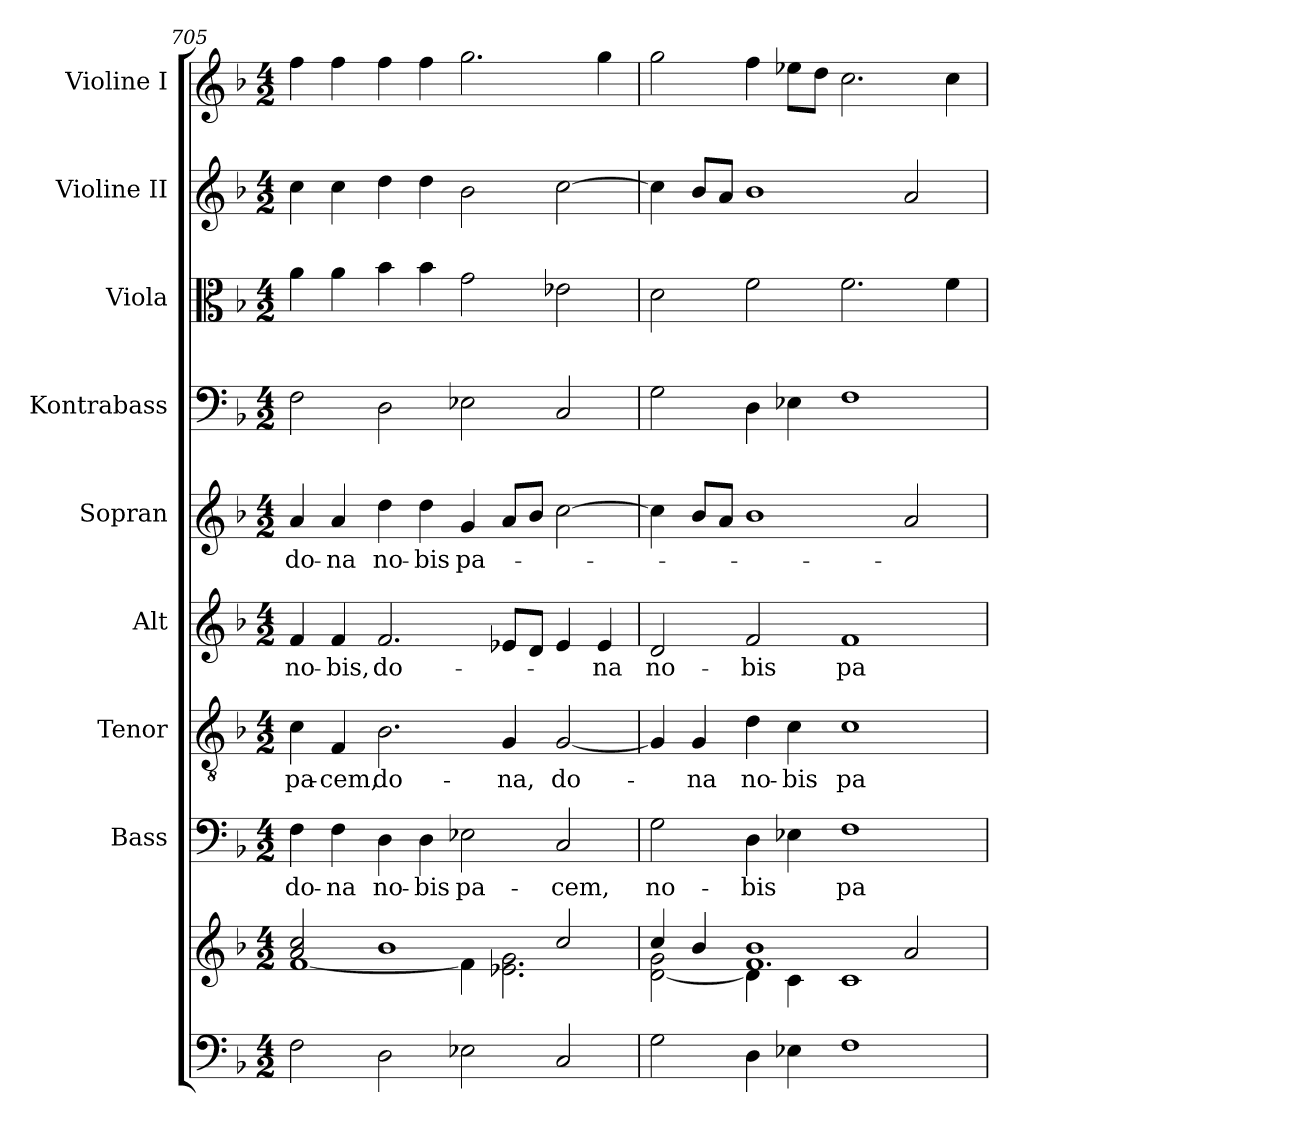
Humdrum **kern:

**kern	**kern	**kern	**text	**kern	**text	**kern	**text	**kern	**text	**kern	**kern	**kern	**kern
*part9	*part9	*part8	*part8	*part7	*part7	*part6	*part6	*part5	*part5	*part4	*part3	*part2	*part1
*staff10	*staff9	*staff8	*staff8	*staff7	*staff7	*staff6	*staff6	*staff5	*staff5	*staff4	*staff3	*staff2	*staff1
*	*	*I"Bass	*	*I"Tenor	*	*I"Alt	*	*I"Sopran	*	*I"Kontrabass	*I"Viola	*I"Violine II	*I"Violine I
*	*	*I'B.	*	*I'T.	*	*I'A.	*	*I'S.	*	*I'Kb.	*I'Vla.	*I'Vl. II	*I'Vl. I
*clefF4	*clefG2	*clefF4	*	*clefGv2	*	*clefG2	*	*clefG2	*	*clefF4	*clefC3	*clefG2	*clefG2
*	*	*	*	*	*	*	*	*	*	*ITrd7c12	*	*	*
*k[b-]	*k[b-]	*k[b-]	*	*k[b-]	*	*k[b-]	*	*k[b-]	*	*k[b-]	*k[b-]	*k[b-]	*k[b-]
*F:	*F:	*F:	*	*F:	*	*F:	*	*F:	*	*F:	*F:	*F:	*F:
*M4/2	*M4/2	*M4/2	*	*M4/2	*	*M4/2	*	*M4/2	*	*M4/2	*M4/2	*M4/2	*M4/2
=705	=705	=705	=705	=705	=705	=705	=705	=705	=705	=705	=705	=705	=705
*	*^	*	*	*	*	*	*	*	*	*	*	*	*
!	!	!	!	!LO:LY:b	!	!LO:LY:b	!	!LO:LY:b	!	!LO:LY:b	!	!	!	!
2F\	2a/ 2cc/	[<1f	4F\	do-	4c\	pa-	4f/	no-	4a/	do-	2FF\	4a\	4cc\	4ff\
!	!	!	!	!LO:LY:b	!	!LO:LY:b	!	!LO:LY:b	!	!LO:LY:b	!	!	!	!
.	.	.	4F\	-na	4F/	-cem,	4f/	-bis,	4a/	-na	.	4a\	4cc\	4ff\
!	!	!	!	!LO:LY:b	!	!LO:LY:b	!	!LO:LY:b	!	!LO:LY:b	!	!	!	!
2D\	1b-	.	4D\	no-	2.B-\	do-	2.f/	do-	4dd\	no-	2DD\	4b-\	4dd\	4ff\
!	!	!	!	!LO:LY:b	!	!	!	!	!	!LO:LY:b	!	!	!	!
.	.	.	4D\	-bis	.	.	.	.	4dd\	-bis	.	4b-\	4dd\	4ff\
!	!	!	!	!LO:LY:b	!	!	!	!	!	!LO:LY:b	!	!	!	!
2E-X\	.	4f\]	2E-X\	pa-	.	.	.	.	4g/	pa-	2EE-X\	2g\	2b-\	2.gg\
!	!	!	!	!	!	!LO:LY:b	!	!	!	!	!	!	!	!
.	.	2.e-X\ 2.g\	.	.	4G/	-na,	8e-X/L	.	8a/L	.	.	.	.	.
.	.	.	.	.	.	.	8d/J	.	8b-/J	.	.	.	.	.
!	!	!	!	!LO:LY:b	!	!LO:LY:b	!	!	!	!	!	!	!	!
2C/	2cc/	.	2C/	-cem,	[2G/	do-	4e-/	.	[2cc\	.	2CC/	2e-X\	[2cc\	.
!	!	!	!	!	!	!	!	!LO:LY:b	!	!	!	!	!	!
.	.	.	.	.	.	.	4e-/	-na	.	.	.	.	.	4gg\
=706	=706	=706	=706	=706	=706	=706	=706	=706	=706	=706	=706	=706	=706	=706
*	*	*^	*	*	*	*	*	*	*	*	*	*	*	*
!	!	!	!	!	!LO:LY:b	!	!	!	!LO:LY:b	!	!	!	!	!	!
2G\	4cc/	[<2d\ 2g\	2ryy	2G\	no-	4G/]	.	2d/	no-	4cc\]	.	2GG\	2d\	4cc\]	2gg\
!	!	!	!	!	!	!	!LO:LY:b	!	!	!	!	!	!	!	!
.	4b-/	.	.	.	.	4G/	-na	.	.	8b-/L	.	.	.	8b-/L	.
.	.	.	.	.	.	.	.	.	.	8a/J	.	.	.	8a/J	.
!	!	!	!	!	!LO:LY:b	!	!LO:LY:b	!	!LO:LY:b	!	!	!	!	!	!
4D\	1b-	4d\]	1.f	4D\	-bis	4d\	no-	2f/	-bis	1b-	.	4DD\	2f\	1b-	4ff\
!	!	!	!	!	!	!	!LO:LY:b	!	!	!	!	!	!	!	!
4E-X\	.	4c\	.	4E-X\	.	4c\	-bis	.	.	.	.	4EE-X\	.	.	8ee-X\L
.	.	.	.	.	.	.	.	.	.	.	.	.	.	.	8dd\J
!	!	!	!	!	!LO:LY:b	!	!LO:LY:b	!	!LO:LY:b	!	!	!	!	!	!
1F	.	1c	.	1F	pa-	1c	pa-	1f	pa-	.	.	1FF	2.f\	.	2.cc\
.	2a/	.	.	.	.	.	.	.	.	2a/	.	.	.	2a/	.
.	.	.	.	.	.	.	.	.	.	.	.	.	4f\	.	4cc\
*	*v	*v	*v	*	*	*	*	*	*	*	*	*	*	*	*
=	=	=	=	=	=	=	=	=	=	=	=	=	=
*-	*-	*-	*-	*-	*-	*-	*-	*-	*-	*-	*-	*-	*-
